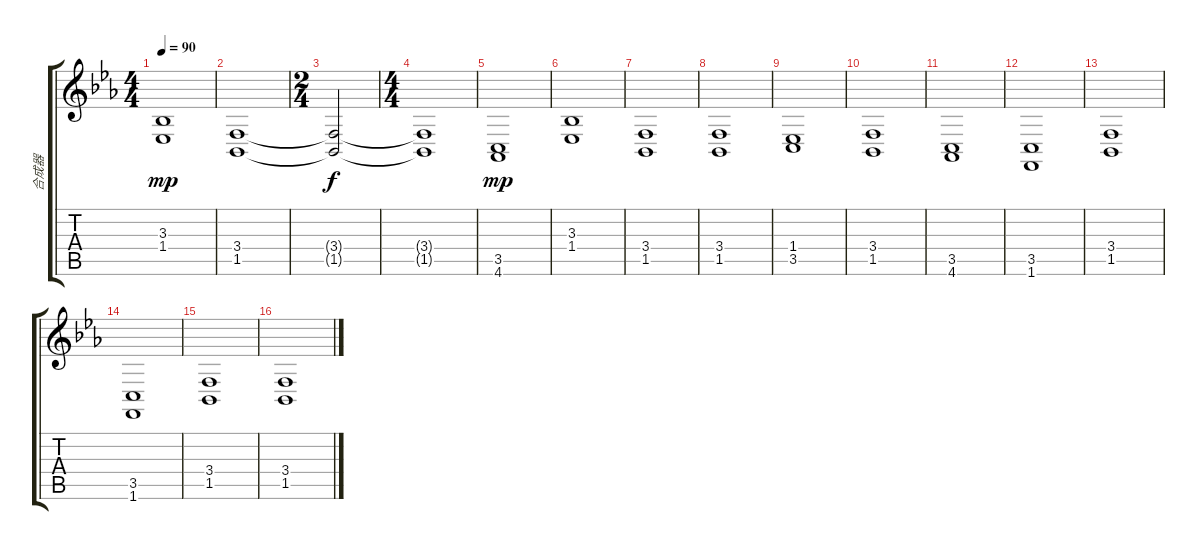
\track ("合成器" "合成器") {instrument pad2warm}
\staff {score tabs}
\tuning (E4 B3 G3 D3 A2 E2) {hide}
\ts (4 4)
\tempo 90
\clef g2
\ks eb
(3.3 1.4).1{dy mp} |
(3.4 1.5).1 |
\ts (2 4)
(3.4{t} 1.5{t}).2{dy f} |
\ts (4 4)
(3.4{t} 1.5{t}).1 |
(3.5 4.6).1{dy mp} |
(3.3 1.4).1 |
(3.4 1.5).1 |
(3.4 1.5).1 |
(1.4 3.5).1 |
(3.4 1.5).1 |
(3.5 4.6).1 |
(3.5 1.6).1 |
(3.4 1.5).1 |
(3.5 1.6).1 |
(3.4 1.5).1 |
(3.4 1.5).1
